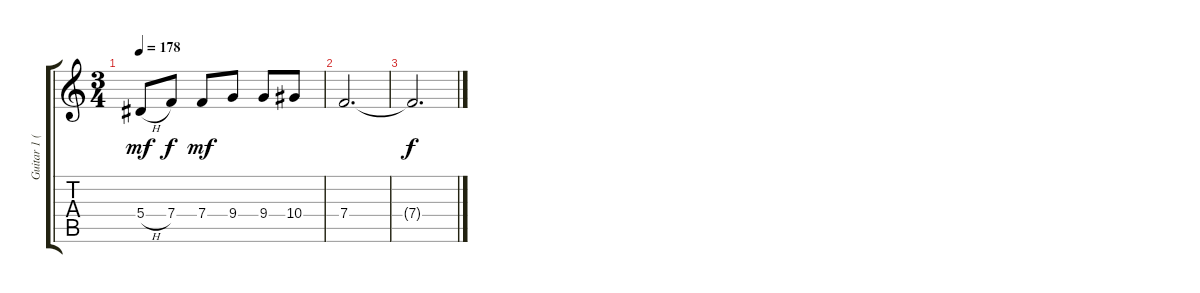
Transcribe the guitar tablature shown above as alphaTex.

\track ("Guitar 1 (Lead)" "Guitar 1 (") {instrument distortionguitar}
\staff {score tabs}
\tuning (C4 G3 Eb3 Bb2 F2 C2) {hide}
\ts (3 4)
\tempo 178
\clef g2
\ks c
5.4{h}.8{dy mf} 7.4.8{dy f} 7.4.8{dy mf} 9.4.8 9.4.8 10.4.8 |
7.4.2{d} |
7.4{t}.2{d dy f}
